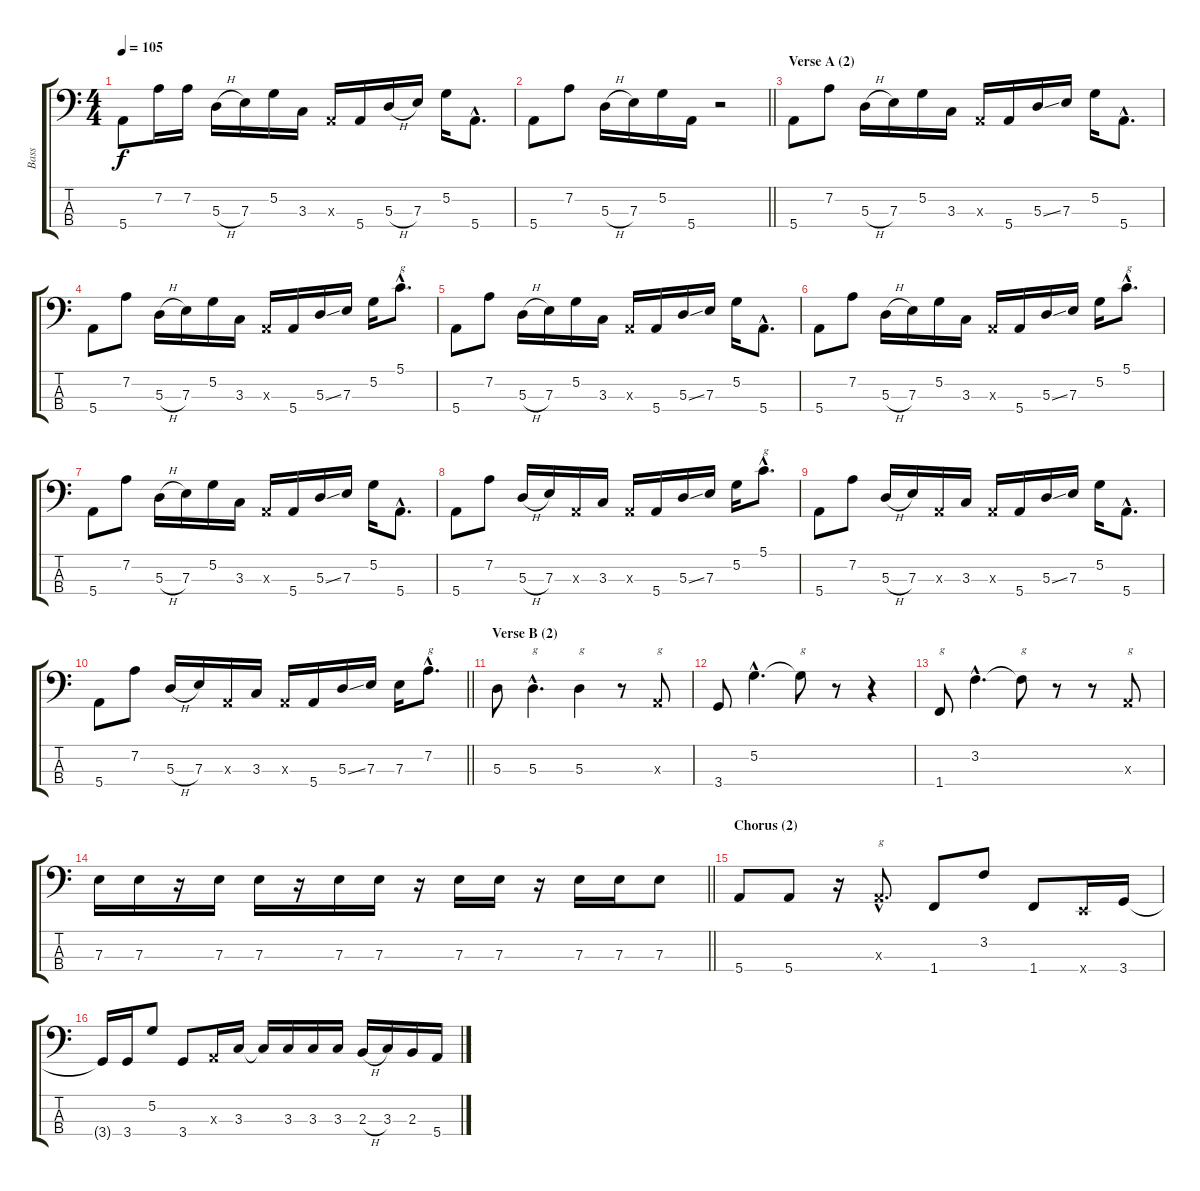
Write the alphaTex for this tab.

\track ("Bass" "Bass") {instrument electricbassfinger}
\staff {score tabs}
\tuning (G2 D2 A1 E1) {hide}
\ts (4 4)
\tempo 105
\clef f4
\ks aminor
5.4.8{dy f} 7.2.16 7.2.16 5.3{h}.16 7.3.16 5.2.16 3.3.16 0.3{x}.16 5.4.16 5.3{h}.16 7.3.16 5.2.16 5.4{hac}.8{d} |
\barLineRight lightlight
5.4.8 7.2.8 5.3{h}.16 7.3.16 5.2.16 5.4.16 r.2 |
\section ("" "Verse A (2)")
5.4.8 7.2.8 5.3{h}.16 7.3.16 5.2.16 3.3.16 0.3{x}.16 5.4.16 5.3{ss}.16 7.3.16 5.2.16 5.4{hac}.8{d} |
5.4.8 7.2.8 5.3{h}.16 7.3.16 5.2.16 3.3.16 0.3{x}.16 5.4.16 5.3{ss}.16 7.3.16 5.2.16 5.1{hac}.8{d txt "g"} |
5.4.8 7.2.8 5.3{h}.16 7.3.16 5.2.16 3.3.16 0.3{x}.16 5.4.16 5.3{ss}.16 7.3.16 5.2.16 5.4{hac}.8{d} |
5.4.8 7.2.8 5.3{h}.16 7.3.16 5.2.16 3.3.16 0.3{x}.16 5.4.16 5.3{ss}.16 7.3.16 5.2.16 5.1{hac}.8{d txt "g"} |
5.4.8 7.2.8 5.3{h}.16 7.3.16 5.2.16 3.3.16 0.3{x}.16 5.4.16 5.3{ss}.16 7.3.16 5.2.16 5.4{hac}.8{d} |
5.4.8 7.2.8 5.3{h}.16 7.3.16 0.3{x}.16 3.3.16 0.3{x}.16 5.4.16 5.3{ss}.16 7.3.16 5.2.16 5.1{hac}.8{d txt "g"} |
5.4.8 7.2.8 5.3{h}.16 7.3.16 0.3{x}.16 3.3.16 0.3{x}.16 5.4.16 5.3{ss}.16 7.3.16 5.2.16 5.4{hac}.8{d} |
\barLineRight lightlight
5.4.8 7.2.8 5.3{h}.16 7.3.16 0.3{x}.16 3.3.16 0.3{x}.16 5.4.16 5.3{ss}.16 7.3.16 7.3.16 7.2{hac}.8{d txt "g"} |
\section ("" "Verse B (2)")
5.3.8 5.3{hac}.4{d txt "g"} 5.3.4{txt "g"} r.8 0.3{x}.8{txt "g"} |
3.4.8 5.2{hac}.4{d} 5.2{t}.8{txt "g"} r.8 r.4 |
1.4.8{txt "g"} 3.2{hac}.4{d} 3.2{t}.8{txt "g"} r.8 r.8 0.3{x}.8{txt "g"} |
\barLineRight lightlight
7.3.16 7.3.16 r.16 7.3.16 7.3.16 r.16 7.3.16 7.3.16 r.16 7.3.16 7.3.16 r.16 7.3.16 7.3.16 7.3.8 |
\section ("" "Chorus (2)")
5.4.8 5.4.8 r.16 0.3{hac x}.8{d txt "g"} 1.4.8 3.2.8 1.4.8 0.4{x}.16 3.4.16 |
3.4{t}.16 3.4.16 5.2.8 3.4.8 0.3{x}.16 3.3.16 3.3{t}.16 3.3.16 3.3.16 3.3.16 2.3{h}.16 3.3.16 2.3.16 5.4.16
